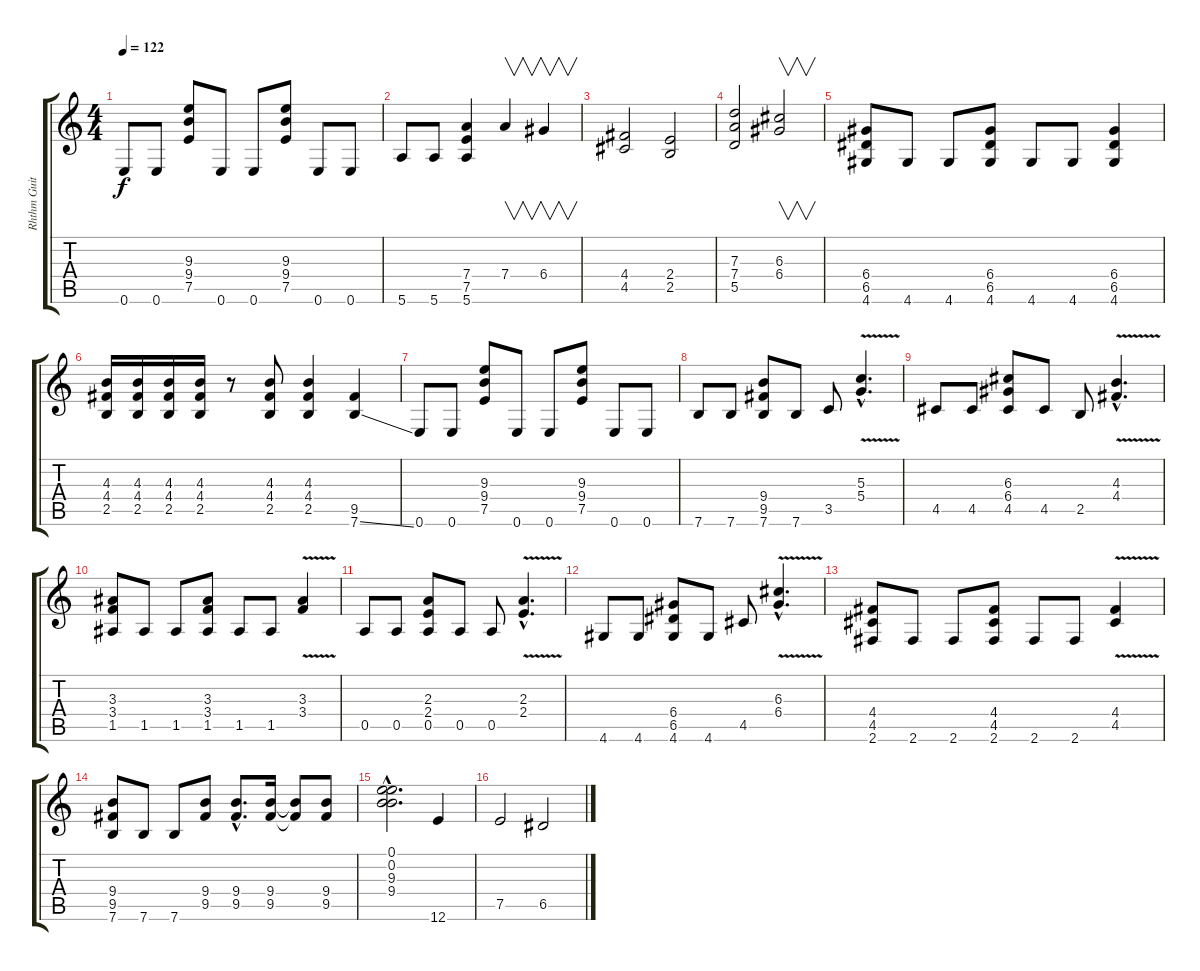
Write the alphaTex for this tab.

\track ("Rhthm Guitar" "Rhthm Guit") {instrument acousticbass}
\staff {score tabs}
\tuning (E4 B3 G3 D3 A2 E2) {hide}
\ts (4 4)
\tempo 122
\clef g2
\ks c
0.6.8{dy f} 0.6.8 (9.3 9.4 7.5).8 0.6.8 0.6.8 (9.3 9.4 7.5).8 0.6.8 0.6.8 |
5.6.8 5.6.8 (7.4 7.5 5.6).4 7.4.4{v} 6.4.4{v} |
(4.4 4.5).2 (2.4 2.5).2 |
(7.3 7.4 5.5).2 (6.3 6.4).2{v} |
(6.4 6.5 4.6).8 4.6.8 4.6.8 (6.4 6.5 4.6).8 4.6.8 4.6.8 (6.4 6.5 4.6).4 |
(4.3 4.4 2.5).16 (4.3 4.4 2.5).16 (4.3 4.4 2.5).16 (4.3 4.4 2.5).16 r.8 (4.3 4.4 2.5).8 (4.3 4.4 2.5).4 (9.5 7.6{ss}).4 |
0.6.8 0.6.8 (9.3 9.4 7.5).8 0.6.8 0.6.8 (9.3 9.4 7.5).8 0.6.8 0.6.8 |
7.6.8 7.6.8 (9.4 9.5 7.6).8 7.6.8 3.5.8 (5.3{v hac} 5.4{v hac}).4{d} |
4.5.8 4.5.8 (6.3 6.4 4.5).8 4.5.8 2.5.8 (4.3{v hac} 4.4{v hac}).4{d} |
(3.3 3.4 1.5).8 1.5.8 1.5.8 (3.3 3.4 1.5).8 1.5.8 1.5.8 (3.3{v} 3.4{v}).4 |
0.5.8 0.5.8 (2.3 2.4 0.5).8 0.5.8 0.5.8 (2.3{v hac} 2.4{v hac}).4{d} |
4.6.8 4.6.8 (6.4 6.5 4.6).8 4.6.8 4.5.8 (6.3{v hac} 6.4{v hac}).4{d} |
(4.4 4.5 2.6).8 2.6.8 2.6.8 (4.4 4.5 2.6).8 2.6.8 2.6.8 (4.4{v} 4.5{v}).4 |
(9.4 9.5 7.6).8 7.6.8 7.6.8 (9.4 9.5).8 (9.4{hac} 9.5{hac}).8{d} (9.4 9.5).16 (9.4{t} 9.5{t}).8 (9.4 9.5).8 |
(0.1{hac} 0.2{hac} 9.3{hac} 9.4{hac}).2{d} 12.6.4 |
7.5.2 6.5.2
